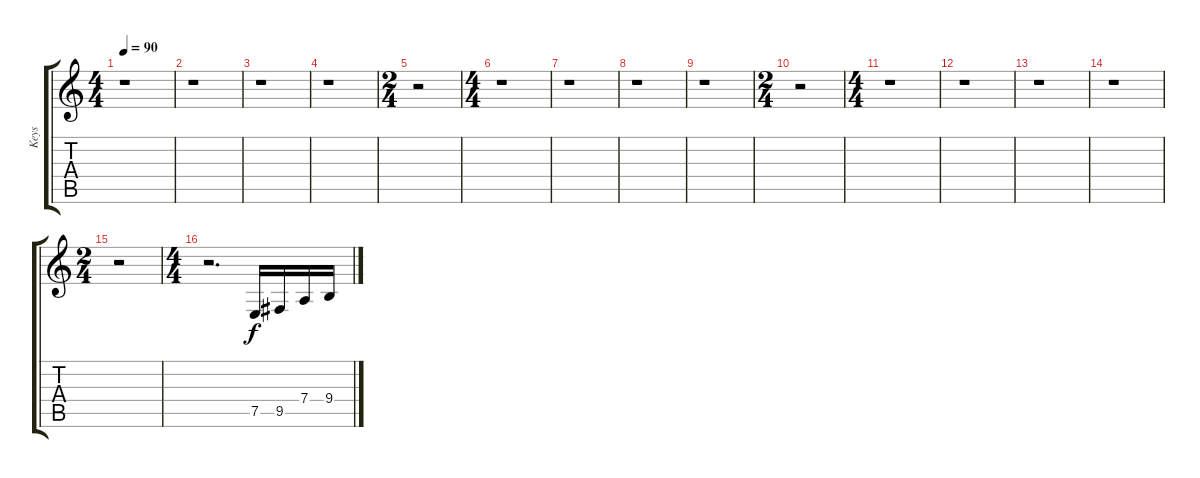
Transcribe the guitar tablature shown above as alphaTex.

\track ("Keys" "Keys") {instrument electricgrandpiano}
\staff {score tabs}
\tuning (E4 B3 G3 D3 A2 E2) {hide}
\ts (4 4)
\tempo 90
\clef g2
\ks c
r.1{dy f instrument electricgrandpiano} |
r.1 |
r.1 |
r.1 |
\ts (2 4)
r.2 |
\ts (4 4)
r.1 |
r.1 |
r.1 |
r.1 |
\ts (2 4)
r.2 |
\ts (4 4)
r.1 |
r.1 |
r.1 |
r.1 |
\ts (2 4)
r.2 |
\ts (4 4)
r.2{d} 7.5.16 9.5.16 7.4.16 9.4.16
